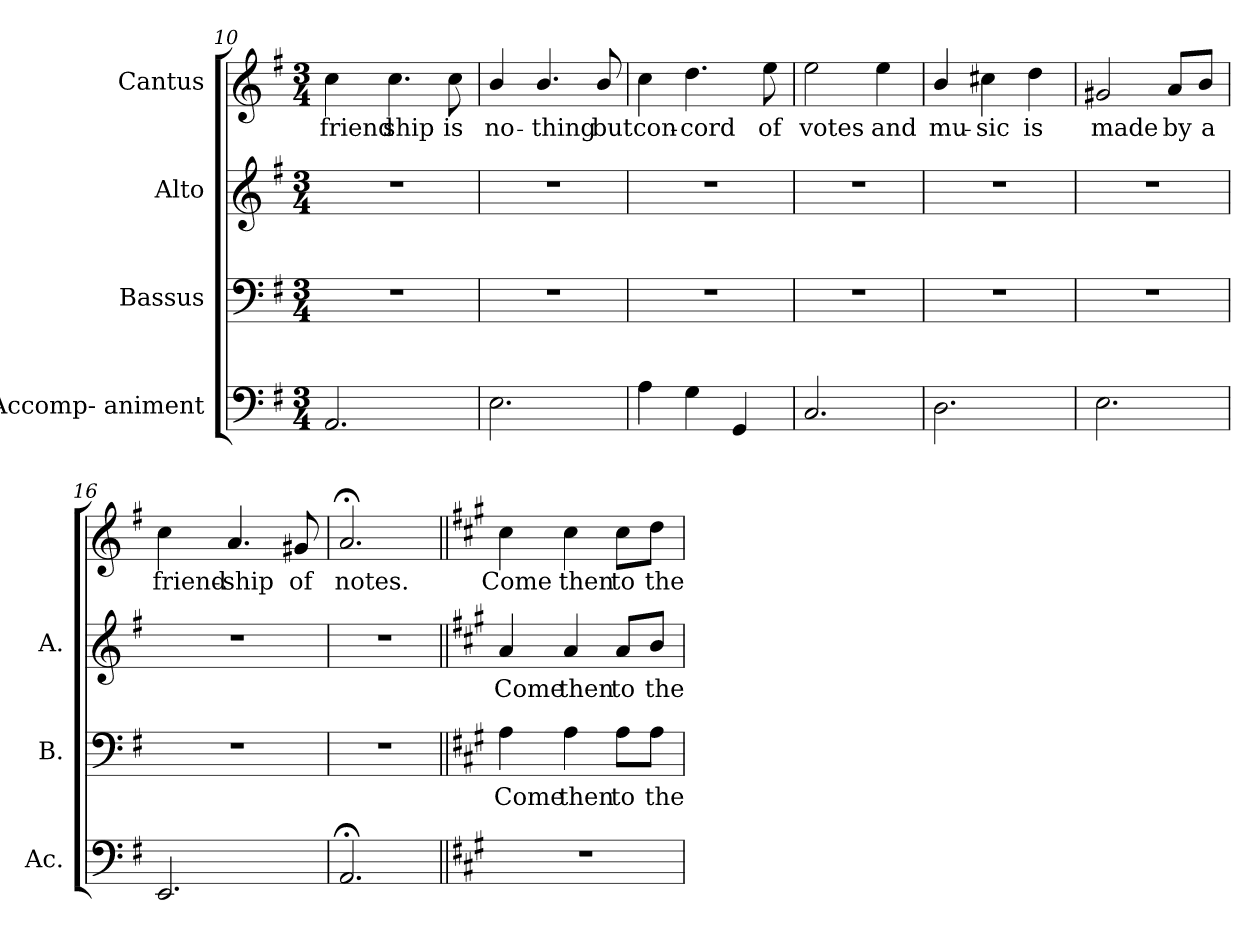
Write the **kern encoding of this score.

**kern	**kern	**text	**kern	**text	**kern	**text
*part4	*part3	*part3	*part2	*part2	*part1	*part1
*staff4	*staff3	*staff3	*staff2	*staff2	*staff1	*staff1
*I"Accomp- animent	*I"Bassus	*	*I"Alto	*	*I"Cantus	*
*I'Ac.	*I'B.	*	*I'A.	*	*	*
*clefF4	*clefF4	*	*clefG2	*	*clefG2	*
*k[f#]	*k[f#]	*	*k[f#]	*	*k[f#]	*
*G:	*G:	*	*G:	*	*G:	*
*M3/4	*M3/4	*	*M3/4	*	*M3/4	*
=10	=10	=10	=10	=10	=10	=10
!	!LO:N:vis=1	!	!LO:N:vis=1	!	!	!
!	!	!	!	!	!	!LO:LY:b:color=#000000
2.AAi/	2.r	.	2.r	.	4cci\	friend-
!	!	!	!	!	!	!LO:LY:b:color=#000000
.	.	.	.	.	4.cci\	-ship
!	!	!	!	!	!	!LO:LY:b:color=#000000
.	.	.	.	.	8cci\	is
=11	=11	=11	=11	=11	=11	=11
!	!LO:N:vis=1	!	!LO:N:vis=1	!	!	!
!	!	!	!	!	!	!LO:LY:b:color=#000000
2.Ei\	2.r	.	2.r	.	4bi/	no-
!	!	!	!	!	!	!LO:LY:b:color=#000000
.	.	.	.	.	4.bi/	-thing
!	!	!	!	!	!	!LO:LY:b:color=#000000
.	.	.	.	.	8bi/	but
=12	=12	=12	=12	=12	=12	=12
!	!LO:N:vis=1	!	!LO:N:vis=1	!	!	!
!	!	!	!	!	!	!LO:LY:b:color=#000000
4Ai\	2.r	.	2.r	.	4cci\	con-
!	!	!	!	!	!	!LO:LY:b:color=#000000
4Gi\	.	.	.	.	4.ddi\	-cord
4GGi/	.	.	.	.	.	.
!	!	!	!	!	!	!LO:LY:b:color=#000000
.	.	.	.	.	8eei\	of
=13	=13	=13	=13	=13	=13	=13
!	!LO:N:vis=1	!	!LO:N:vis=1	!	!	!
!	!	!	!	!	!	!LO:LY:b:color=#000000
2.Ci/	2.r	.	2.r	.	2eei\	votes
!	!	!	!	!	!	!LO:LY:b:color=#000000
.	.	.	.	.	4eei\	and
=14	=14	=14	=14	=14	=14	=14
!	!LO:N:vis=1	!	!LO:N:vis=1	!	!	!
!	!	!	!	!	!	!LO:LY:b:color=#000000
2.Di\	2.r	.	2.r	.	4bi/	mu-
!	!	!	!	!	!	!LO:LY:b:color=#000000
.	.	.	.	.	4cc#Xi\	-sic
!	!	!	!	!	!	!LO:LY:b:color=#000000
.	.	.	.	.	4ddi\	is
=15	=15	=15	=15	=15	=15	=15
!	!LO:N:vis=1	!	!LO:N:vis=1	!	!	!
!	!	!	!	!	!	!LO:LY:b:color=#000000
2.Ei\	2.r	.	2.r	.	2g#Xi/	made
!	!	!	!	!	!	!LO:LY:b:color=#000000
.	.	.	.	.	8ai/L	by
!	!	!	!	!	!	!LO:LY:b:color=#000000
.	.	.	.	.	8bi/J	a
=16	=16	=16	=16	=16	=16	=16
!	!LO:N:vis=1	!	!LO:N:vis=1	!	!	!
!	!	!	!	!	!	!LO:LY:b:color=#000000
2.EEi/	2.r	.	2.r	.	4cci\	friend-
!	!	!	!	!	!	!LO:LY:b:color=#000000
.	.	.	.	.	4.ai/	-ship
!	!	!	!	!	!	!LO:LY:b:color=#000000
.	.	.	.	.	8g#Xi/	of
=17	=17	=17	=17	=17	=17	=17
!	!LO:N:vis=1	!	!LO:N:vis=1	!	!	!
!	!	!	!	!	!	!LO:LY:b:color=#000000
2.AA;i/	2.r	.	2.r	.	2.a;i/	notes.
!!LO:LB:g=z
=18||	=18||	=18||	=18||	=18||	=18||	=18||
*k[f#c#g#]	*k[f#c#g#]	*	*k[f#c#g#]	*	*k[f#c#g#]	*
*A:	*A:	*	*A:	*	*A:	*
!LO:N:vis=1	!	!	!	!	!	!
!	!	!LO:LY:b:color=#000000	!	!	!	!
!	!	!	!	!LO:LY:b:color=#000000	!	!
!	!	!	!	!	!	!LO:LY:b:color=#000000
2.r	4Ai\	Come	4ai/	Come	4cc#i\	Come
!	!	!LO:LY:b:color=#000000	!	!	!	!
!	!	!	!	!LO:LY:b:color=#000000	!	!
!	!	!	!	!	!	!LO:LY:b:color=#000000
.	4Ai\	then	4ai/	then	4cc#i\	then
!	!	!LO:LY:b:color=#000000	!	!	!	!
!	!	!	!	!LO:LY:b:color=#000000	!	!
!	!	!	!	!	!	!LO:LY:b:color=#000000
.	8Ai\L	to	8ai/L	to	8cc#i\L	to
!	!	!LO:LY:b:color=#000000	!	!	!	!
!	!	!	!	!LO:LY:b:color=#000000	!	!
!	!	!	!	!	!	!LO:LY:b:color=#000000
.	8Ai\J	the	8bi/J	the	8ddi\J	the
=	=	=	=	=	=	=
*-	*-	*-	*-	*-	*-	*-
